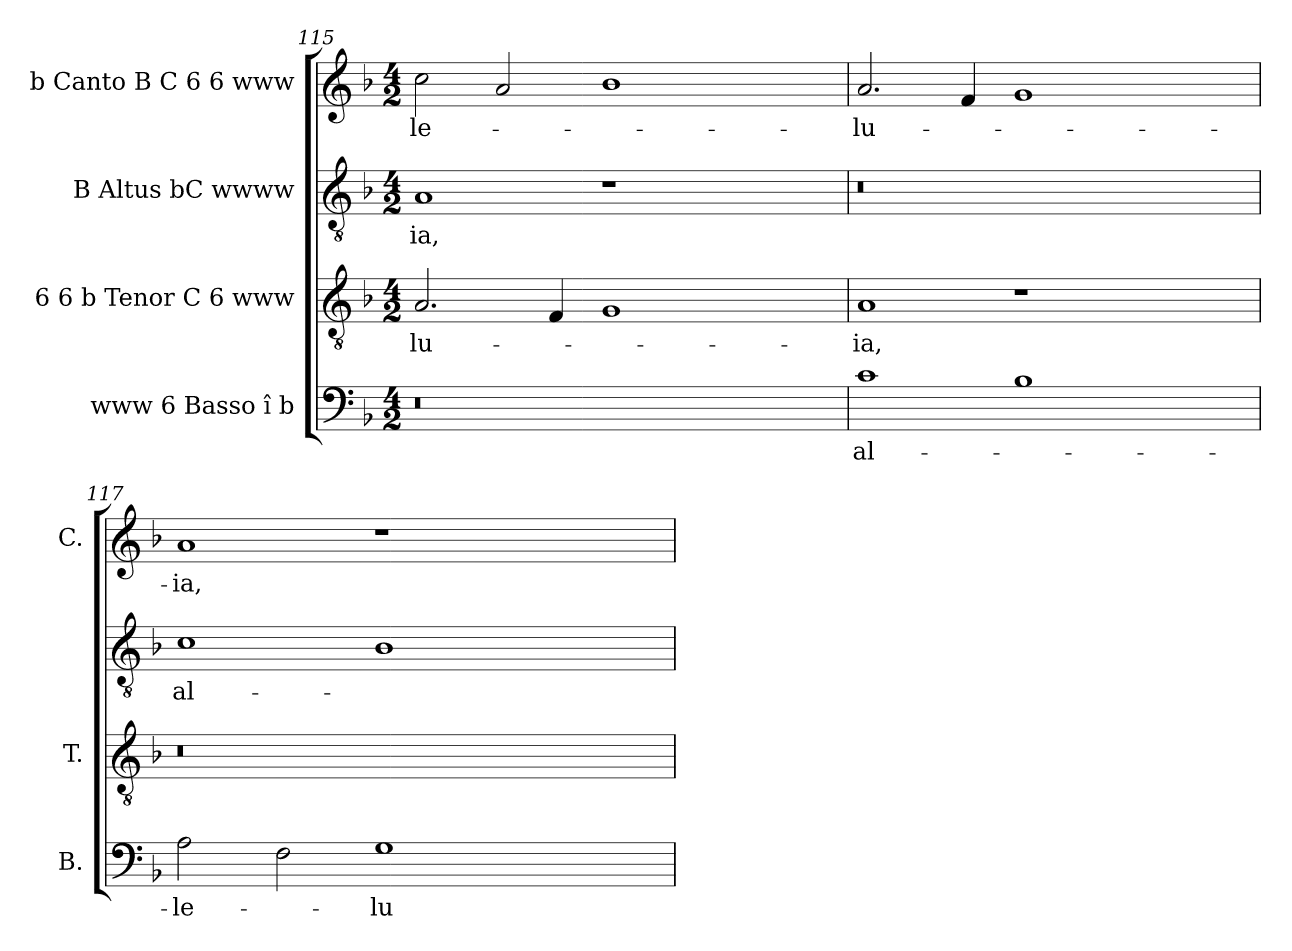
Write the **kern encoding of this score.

**kern	**text	**kern	**text	**kern	**text	**kern	**text
*part4	*part4	*part3	*part3	*part2	*part2	*part1	*part1
*staff4	*staff4	*staff3	*staff3	*staff2	*staff2	*staff1	*staff1
*I"www  6  Basso  î  b	*	*I"6 6  b  Tenor  C 6  www	*	*I"B  Altus  bC  wwww	*	*I"b  Canto  B  C 6 6 www	*
*I'B.	*	*I'T.	*	*	*	*I'C.	*
!!LO:LB:g=z
*clefF4	*	*clefGv2	*	*clefGv2	*	*clefG2	*
*k[b-]	*	*k[b-]	*	*k[b-]	*	*k[b-]	*
*F:	*	*F:	*	*F:	*	*F:	*
*M4/2	*	*M4/2	*	*M4/2	*	*M4/2	*
=115	=115	=115	=115	=115	=115	=115	=115
!	!	!	!LO:LY:b:cj	!	!LO:LY:b:cj	!	!LO:LY:b:cj
0r	.	2.A/	-lu-	1A	-ia,	2cc\	-le-
.	.	.	.	.	.	2a/	.
.	.	4F/	.	.	.	.	.
!	!	!	!	!LO:N:vis=1	!	!	!
.	.	1G	.	0r	.	1b-	.
1ryy	.	1ryy	.	.	.	1ryy	.
=116	=116	=116	=116	=116	=116	=116	=116
!	!LO:LY:b:cj	!	!LO:LY:b:cj	!	!	!	!LO:LY:b:cj
1c	al-	1A	-ia,	0r	.	2.a/	-lu-
.	.	.	.	.	.	4f/	.
!	!	!LO:N:vis=1	!	!	!	!	!
1B-	.	0r	.	.	.	1g	.
1ryy	.	.	.	1ryy	.	1ryy	.
=117	=117	=117	=117	=117	=117	=117	=117
!	!LO:LY:b:cj	!	!	!	!LO:LY:b:cj	!	!LO:LY:b:cj
2A\	-le-	0r	.	1c	al-	1a	-ia,
2F\	.	.	.	.	.	.	.
!	!LO:LY:b:cj	!	!	!	!	!LO:N:vis=1	!
1G	-lu-	.	.	1B-	.	0r	.
1ryy	.	1ryy	.	1ryy	.	.	.
=	=	=	=	=	=	=	=
*-	*-	*-	*-	*-	*-	*-	*-
